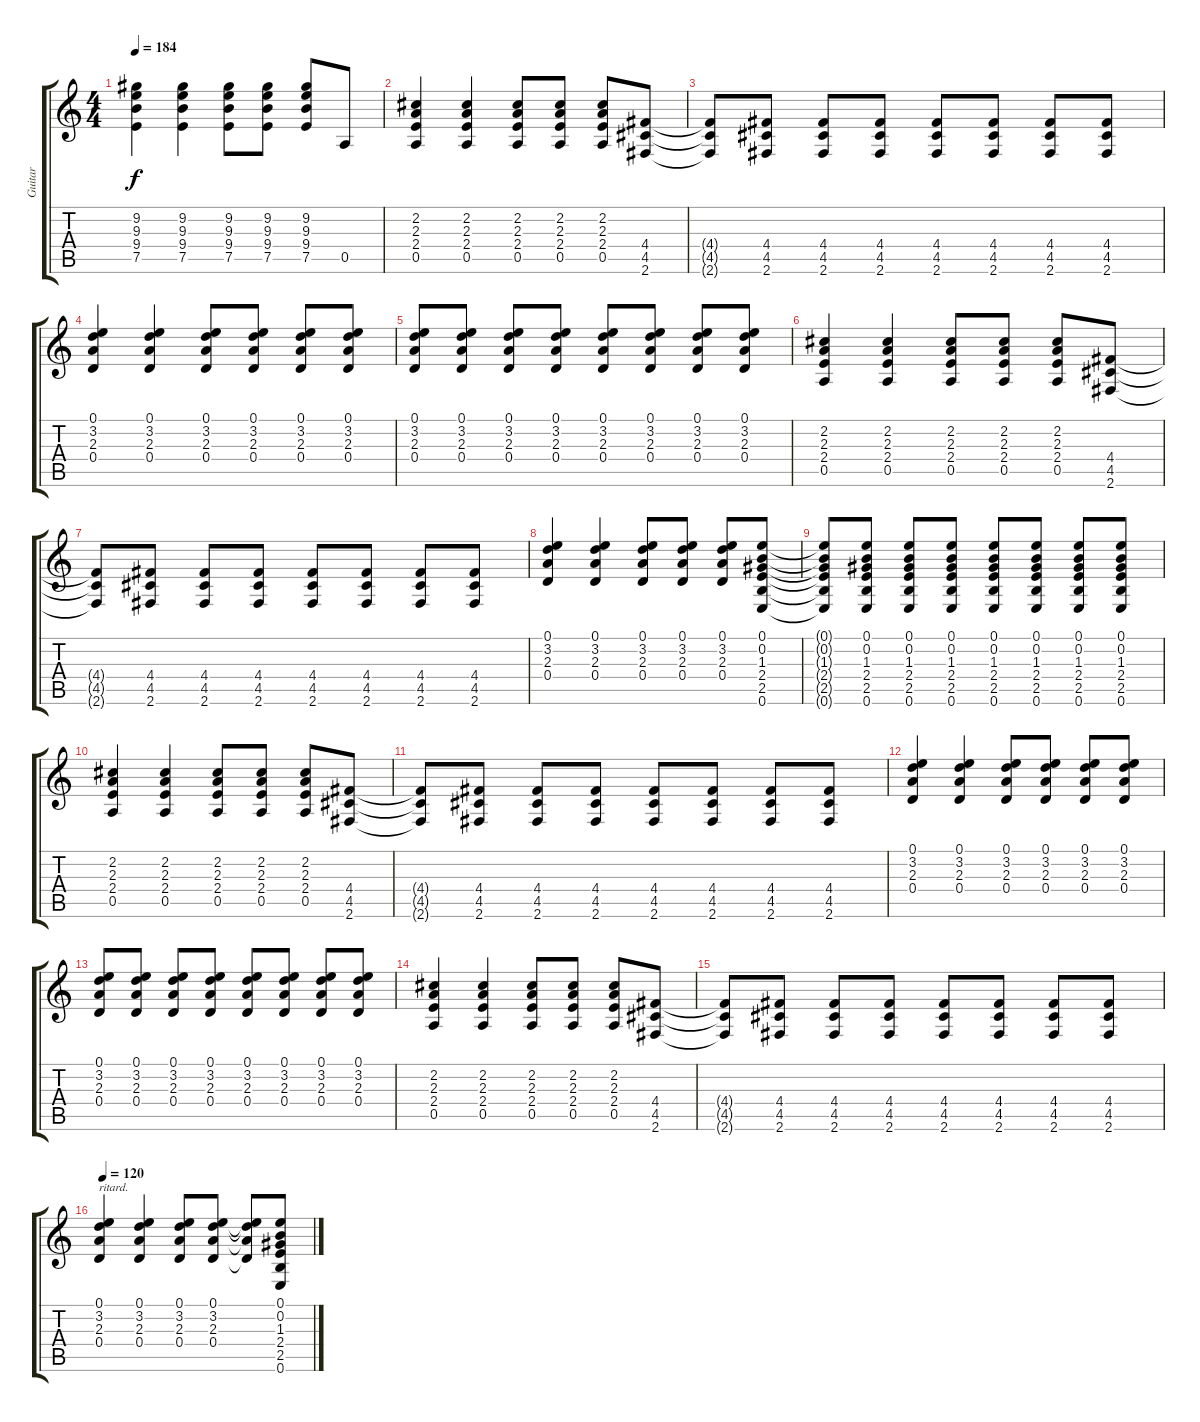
\track ("Guitar" "Guitar") {instrument distortionguitar}
\staff {score tabs}
\tuning (E4 B3 G3 D3 A2 E2) {hide}
\ts (4 4)
\tempo 184
\clef g2
\ks c
(9.2{t} 9.3{t} 9.4{t} 7.5{t}).4{dy f} (9.2 9.3 9.4 7.5).4 (9.2 9.3 9.4 7.5).8 (9.2 9.3 9.4 7.5).8 (9.2 9.3 9.4 7.5).8 0.5.8 |
(2.2 2.3 2.4 0.5).4 (2.2 2.3 2.4 0.5).4 (2.2 2.3 2.4 0.5).8 (2.2 2.3 2.4 0.5).8 (2.2 2.3 2.4 0.5).8 (4.4 4.5 2.6).8 |
(4.4{t} 4.5{t} 2.6{t}).8 (4.4 4.5 2.6).8 (4.4 4.5 2.6).8 (4.4 4.5 2.6).8 (4.4 4.5 2.6).8 (4.4 4.5 2.6).8 (4.4 4.5 2.6).8 (4.4 4.5 2.6).8 |
(0.1 3.2 2.3 0.4).4 (0.1 3.2 2.3 0.4).4 (0.1 3.2 2.3 0.4).8 (0.1 3.2 2.3 0.4).8 (0.1 3.2 2.3 0.4).8 (0.1 3.2 2.3 0.4).8 |
(0.1 3.2 2.3 0.4).8 (0.1 3.2 2.3 0.4).8 (0.1 3.2 2.3 0.4).8 (0.1 3.2 2.3 0.4).8 (0.1 3.2 2.3 0.4).8 (0.1 3.2 2.3 0.4).8 (0.1 3.2 2.3 0.4).8 (0.1 3.2 2.3 0.4).8 |
(2.2 2.3 2.4 0.5).4 (2.2 2.3 2.4 0.5).4 (2.2 2.3 2.4 0.5).8 (2.2 2.3 2.4 0.5).8 (2.2 2.3 2.4 0.5).8 (4.4 4.5 2.6).8 |
(4.4{t} 4.5{t} 2.6{t}).8 (4.4 4.5 2.6).8 (4.4 4.5 2.6).8 (4.4 4.5 2.6).8 (4.4 4.5 2.6).8 (4.4 4.5 2.6).8 (4.4 4.5 2.6).8 (4.4 4.5 2.6).8 |
(0.1 3.2 2.3 0.4).4 (0.1 3.2 2.3 0.4).4 (0.1 3.2 2.3 0.4).8 (0.1 3.2 2.3 0.4).8 (0.1 3.2 2.3 0.4).8 (0.1 0.2 1.3 2.4 2.5 0.6).8 |
(0.1{t} 0.2{t} 1.3{t} 2.4{t} 2.5{t} 0.6{t}).8 (0.1 0.2 1.3 2.4 2.5 0.6).8 (0.1 0.2 1.3 2.4 2.5 0.6).8 (0.1 0.2 1.3 2.4 2.5 0.6).8 (0.1 0.2 1.3 2.4 2.5 0.6).8 (0.1 0.2 1.3 2.4 2.5 0.6).8 (0.1 0.2 1.3 2.4 2.5 0.6).8 (0.1 0.2 1.3 2.4 2.5 0.6).8 |
(2.2 2.3 2.4 0.5).4 (2.2 2.3 2.4 0.5).4 (2.2 2.3 2.4 0.5).8 (2.2 2.3 2.4 0.5).8 (2.2 2.3 2.4 0.5).8 (4.4 4.5 2.6).8 |
(4.4{t} 4.5{t} 2.6{t}).8 (4.4 4.5 2.6).8 (4.4 4.5 2.6).8 (4.4 4.5 2.6).8 (4.4 4.5 2.6).8 (4.4 4.5 2.6).8 (4.4 4.5 2.6).8 (4.4 4.5 2.6).8 |
(0.1 3.2 2.3 0.4).4 (0.1 3.2 2.3 0.4).4 (0.1 3.2 2.3 0.4).8 (0.1 3.2 2.3 0.4).8 (0.1 3.2 2.3 0.4).8 (0.1 3.2 2.3 0.4).8 |
(0.1 3.2 2.3 0.4).8 (0.1 3.2 2.3 0.4).8 (0.1 3.2 2.3 0.4).8 (0.1 3.2 2.3 0.4).8 (0.1 3.2 2.3 0.4).8 (0.1 3.2 2.3 0.4).8 (0.1 3.2 2.3 0.4).8 (0.1 3.2 2.3 0.4).8 |
(2.2 2.3 2.4 0.5).4 (2.2 2.3 2.4 0.5).4 (2.2 2.3 2.4 0.5).8 (2.2 2.3 2.4 0.5).8 (2.2 2.3 2.4 0.5).8 (4.4 4.5 2.6).8 |
(4.4{t} 4.5{t} 2.6{t}).8 (4.4 4.5 2.6).8 (4.4 4.5 2.6).8 (4.4 4.5 2.6).8 (4.4 4.5 2.6).8 (4.4 4.5 2.6).8 (4.4 4.5 2.6).8 (4.4 4.5 2.6).8 |
\tempo 120
(0.1 3.2 2.3 0.4).4{txt "ritard."} (0.1 3.2 2.3 0.4).4 (0.1 3.2 2.3 0.4).8 (0.1 3.2 2.3 0.4).8 (0.1{t} 3.2{t} 2.3{t} 0.4{t}).8 (0.1 0.2 1.3 2.4 2.5 0.6).8
